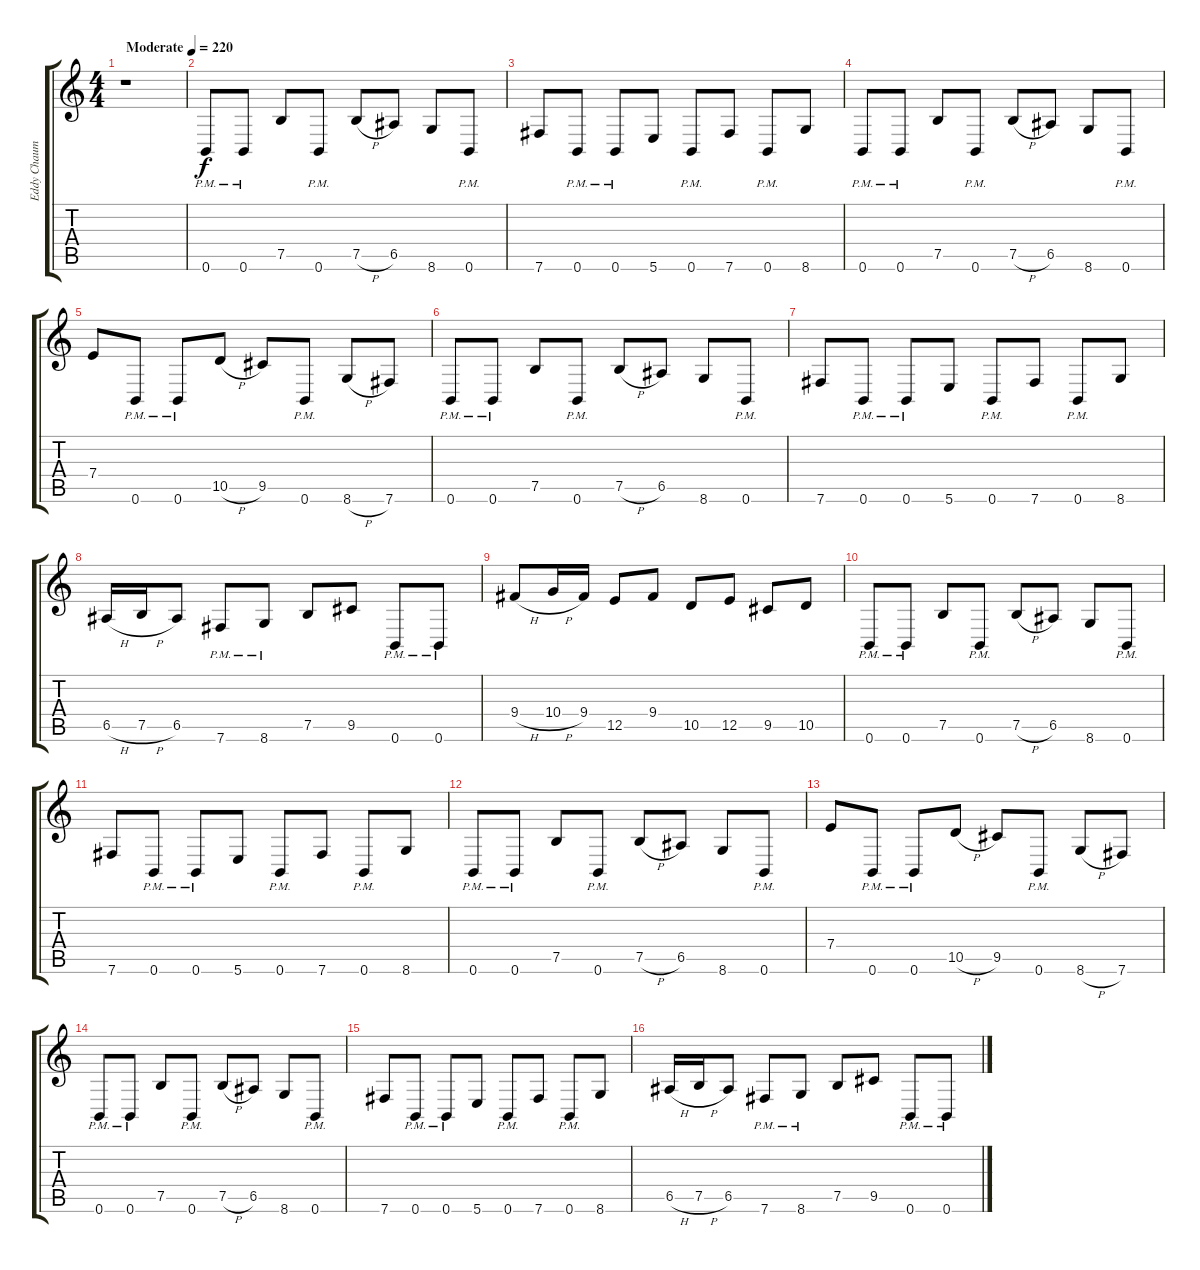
\track ("Eddy Chaumulot (Rythm)" "Eddy Chaum") {instrument distortionguitar}
\staff {score tabs}
\tuning (B3 Gb3 D3 A2 E2 B1) {hide}
\ts (4 4)
\tempo (220 "Moderate")
\clef g2
\ks c
r.1{dy f instrument distortionguitar} |
0.6{pm}.8 0.6{pm}.8 7.5.8 0.6{pm}.8 7.5{h}.8 6.5.8 8.6.8 0.6{pm}.8 |
7.6.8 0.6{pm}.8 0.6{pm}.8 5.6.8 0.6{pm}.8 7.6.8 0.6{pm}.8 8.6.8 |
0.6{pm}.8 0.6{pm}.8 7.5.8 0.6{pm}.8 7.5{h}.8 6.5.8 8.6.8 0.6{pm}.8 |
7.4.8 0.6{pm}.8 0.6{pm}.8 10.5{h}.8 9.5.8 0.6{pm}.8 8.6{h}.8 7.6.8 |
0.6{pm}.8 0.6{pm}.8 7.5.8 0.6{pm}.8 7.5{h}.8 6.5.8 8.6.8 0.6{pm}.8 |
7.6.8 0.6{pm}.8 0.6{pm}.8 5.6.8 0.6{pm}.8 7.6.8 0.6{pm}.8 8.6.8 |
6.5{h}.16 7.5{h}.16 6.5.8 7.6{pm}.8 8.6{pm}.8 7.5.8 9.5.8 0.6{pm}.8 0.6{pm}.8 |
9.4{h}.8 10.4{h}.16 9.4.16 12.5.8 9.4.8 10.5.8 12.5.8 9.5.8 10.5.8 |
0.6{pm}.8 0.6{pm}.8 7.5.8 0.6{pm}.8 7.5{h}.8 6.5.8 8.6.8 0.6{pm}.8 |
7.6.8 0.6{pm}.8 0.6{pm}.8 5.6.8 0.6{pm}.8 7.6.8 0.6{pm}.8 8.6.8 |
0.6{pm}.8 0.6{pm}.8 7.5.8 0.6{pm}.8 7.5{h}.8 6.5.8 8.6.8 0.6{pm}.8 |
7.4.8 0.6{pm}.8 0.6{pm}.8 10.5{h}.8 9.5.8 0.6{pm}.8 8.6{h}.8 7.6.8 |
0.6{pm}.8 0.6{pm}.8 7.5.8 0.6{pm}.8 7.5{h}.8 6.5.8 8.6.8 0.6{pm}.8 |
7.6.8 0.6{pm}.8 0.6{pm}.8 5.6.8 0.6{pm}.8 7.6.8 0.6{pm}.8 8.6.8 |
6.5{h}.16 7.5{h}.16 6.5.8 7.6{pm}.8 8.6{pm}.8 7.5.8 9.5.8 0.6{pm}.8 0.6{pm}.8
